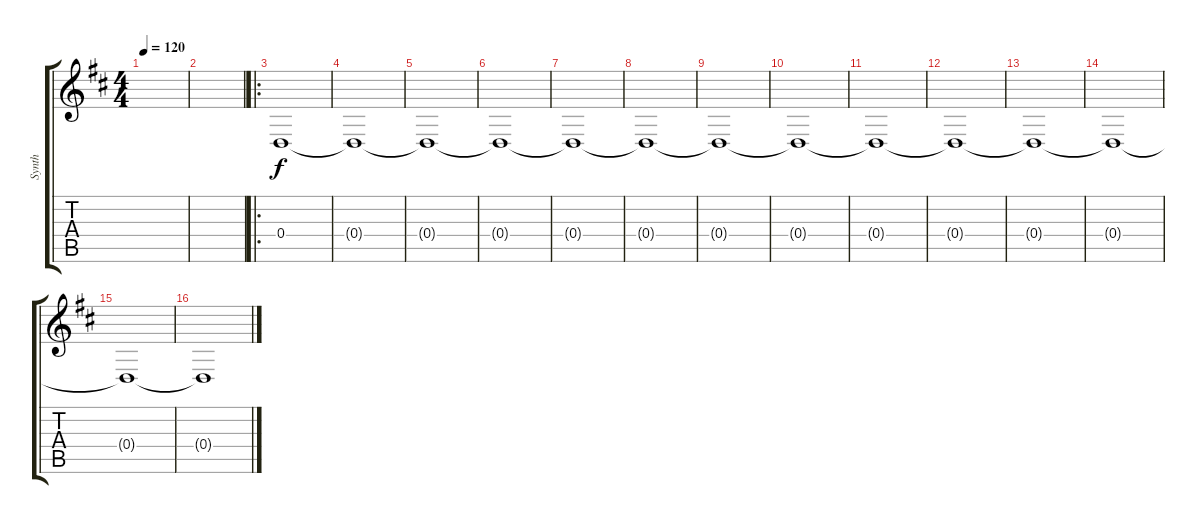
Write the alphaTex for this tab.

\track ("Synth" "Synth") {instrument pad4choir}
\staff {score tabs}
\tuning (E4 B3 G3 D3 A2 E2) {hide}
\ts (4 4)
\tempo 120
\clef g2
\ks bminor
|
|
\ro
0.4.1 |
0.4{t}.1 |
0.4{t}.1 |
0.4{t}.1 |
0.4{t}.1 |
0.4{t}.1 |
0.4{t}.1 |
0.4{t}.1 |
0.4{t}.1 |
0.4{t}.1 |
0.4{t}.1 |
0.4{t}.1 |
0.4{t}.1 |
0.4{t}.1
